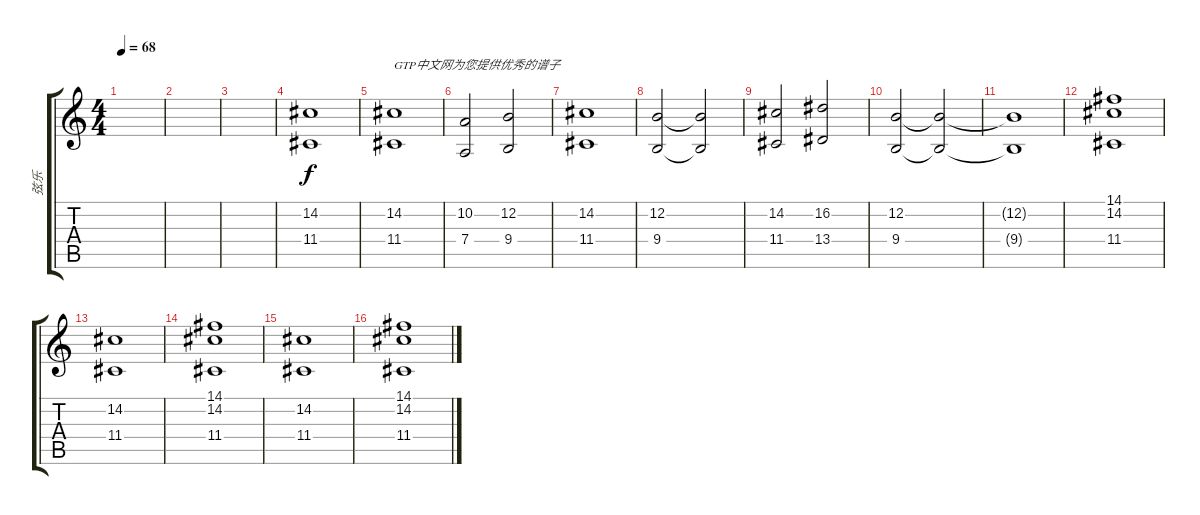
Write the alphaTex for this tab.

\track ("弦乐" "弦乐") {instrument stringensemble1}
\staff {score tabs}
\tuning (E4 B3 G3 D3 A2 E2) {hide}
\ts (4 4)
\tempo 68
\clef g2
\ks c
|
|
|
(14.2 11.4).1 |
(14.2 11.4).1{txt "GTP中文网为您提供优秀的谱子"} |
(10.2 7.4).2 (12.2 9.4).2 |
(14.2 11.4).1 |
(12.2 9.4).2 (12.2{t} 9.4{t}).2 |
(14.2 11.4).2 (16.2 13.4).2 |
(12.2 9.4).2 (12.2{t} 9.4{t}).2 |
(12.2{t} 9.4{t}).1 |
(14.1 14.2 11.4).1 |
(14.2 11.4).1 |
(14.1 14.2 11.4).1 |
(14.2 11.4).1 |
(14.1 14.2 11.4).1
